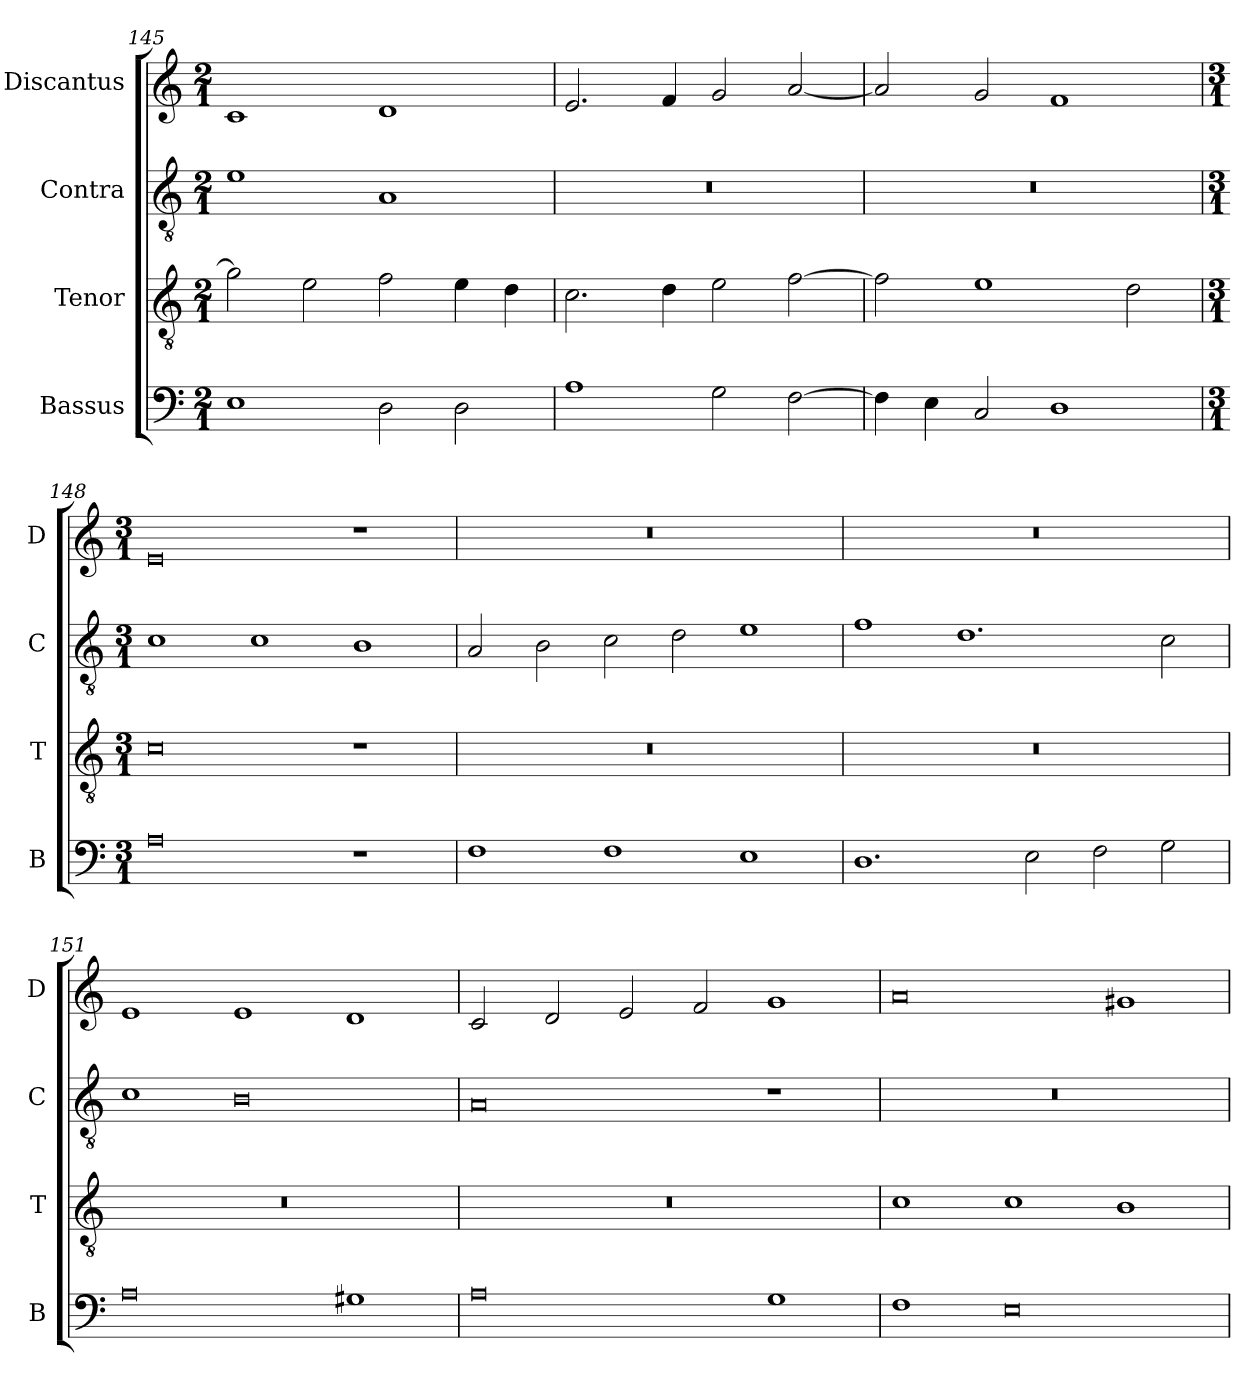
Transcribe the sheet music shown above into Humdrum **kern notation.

**kern	**kern	**kern	**kern
*part4	*part3	*part2	*part1
*staff4	*staff3	*staff2	*staff1
*I"Bassus	*I"Tenor	*I"Contra	*I"Discantus
*I'B	*I'T	*I'C	*I'D
*clefF4	*clefGv2	*clefGv2	*clefG2
*k[]	*k[]	*k[]	*k[]
*M2/1	*M2/1	*M2/1	*M2/1
=145	=145	=145	=145
1E	2g\]	1e	1c
.	2e\	.	.
2D\	2f\	1A	1d
2D\	4e\	.	.
.	4d\	.	.
=146	=146	=146	=146
1A	2.c\	0r	2.e/
.	4d\	.	4f/
2G\	2e\	.	2g/
[2F\	[2f\	.	[2a/
=147	=147	=147	=147
4F\]	2f\]	0r	2a/]
4E\	.	.	.
2C/	1e	.	2g/
1D	.	.	1f
.	2d\	.	.
=148	=148	=148	=148
*M3/1	*M3/1	*M3/1	*M3/1
0A	0c	1c	0e
.	.	1c	.
1r	1r	1B	1r
=149	=149	=149	=149
1F	0.r	2A/	0.r
.	.	2B\	.
1F	.	2c\	.
.	.	2d\	.
1E	.	1e	.
=150	=150	=150	=150
1.D	0.r	1f	0.r
.	.	1.d	.
2E\	.	.	.
2F\	.	.	.
2G\	.	2c\	.
=151	=151	=151	=151
0A	0.r	1c	1e
.	.	0B	1e
1G#X	.	.	1d
=152	=152	=152	=152
0A	0.r	0A	2c/
.	.	.	2d/
.	.	.	2e/
.	.	.	2f/
1G	.	1r	1g
=153	=153	=153	=153
1F	1c	0.r	0a
0E	1c	.	.
.	1B	.	1g#X
=	=	=	=
*-	*-	*-	*-
